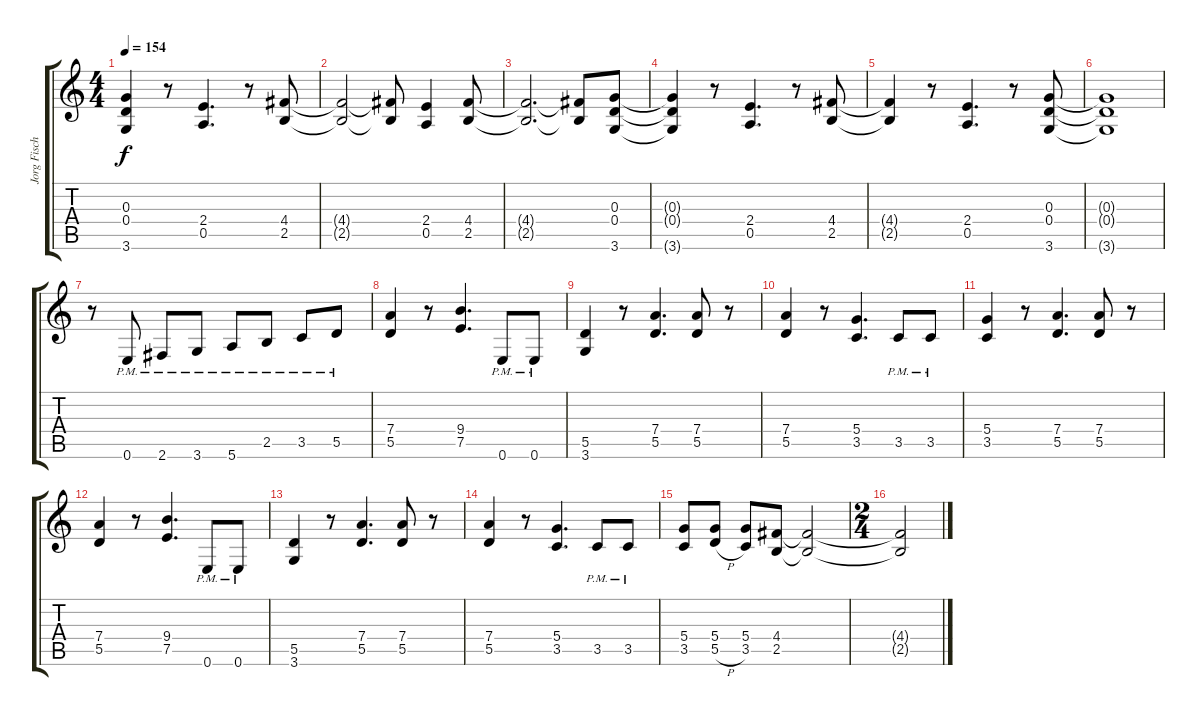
\track ("Jorg Fischer" "Jorg Fisch") {instrument distortionguitar}
\staff {score tabs}
\tuning (E4 B3 G3 D3 A2 E2) {hide}
\ts (4 4)
\tempo 154
\clef g2
\ks c
(0.3{t} 0.4{t} 3.6{t}).4{dy f} r.8 (2.4 0.5).4{d} r.8 (4.4 2.5).8 |
(4.4{t} 2.5{t}).2 (4.4{t} 2.5{t}).8 (2.4 0.5).4 (4.4 2.5).8 |
(4.4{t} 2.5{t}).2{d} (4.4{t} 2.5{t}).8 (0.3 0.4 3.6).8 |
(0.3{t} 0.4{t} 3.6{t}).4 r.8 (2.4 0.5).4{d} r.8 (4.4 2.5).8 |
(4.4{t} 2.5{t}).4 r.8 (2.4 0.5).4{d} r.8 (0.3 0.4 3.6).8 |
(0.3{t} 0.4{t} 3.6{t}).1 |
r.8 0.6{pm}.8 2.6{pm}.8 3.6{pm}.8 5.6{pm}.8 2.5{pm}.8 3.5{pm}.8 5.5{pm}.8 |
(7.4 5.5).4 r.8 (9.4 7.5).4{d} 0.6{pm}.8 0.6{pm}.8 |
(5.5 3.6).4 r.8 (7.4 5.5).4{d} (7.4 5.5).8 r.8 |
(7.4 5.5).4 r.8 (5.4 3.5).4{d} 3.5{pm}.8 3.5{pm}.8 |
(5.4 3.5).4 r.8 (7.4 5.5).4{d} (7.4 5.5).8 r.8 |
(7.4 5.5).4 r.8 (9.4 7.5).4{d} 0.6{pm}.8 0.6{pm}.8 |
(5.5 3.6).4 r.8 (7.4 5.5).4{d} (7.4 5.5).8 r.8 |
(7.4 5.5).4 r.8 (5.4 3.5).4{d} 3.5{pm}.8 3.5{pm}.8 |
(5.4 3.5).8 (5.4 5.5{h}).8 (5.4 3.5).8 (4.4 2.5).8 (4.4{t} 2.5{t}).2 |
\ts (2 4)
(4.4{t} 2.5{t}).2
